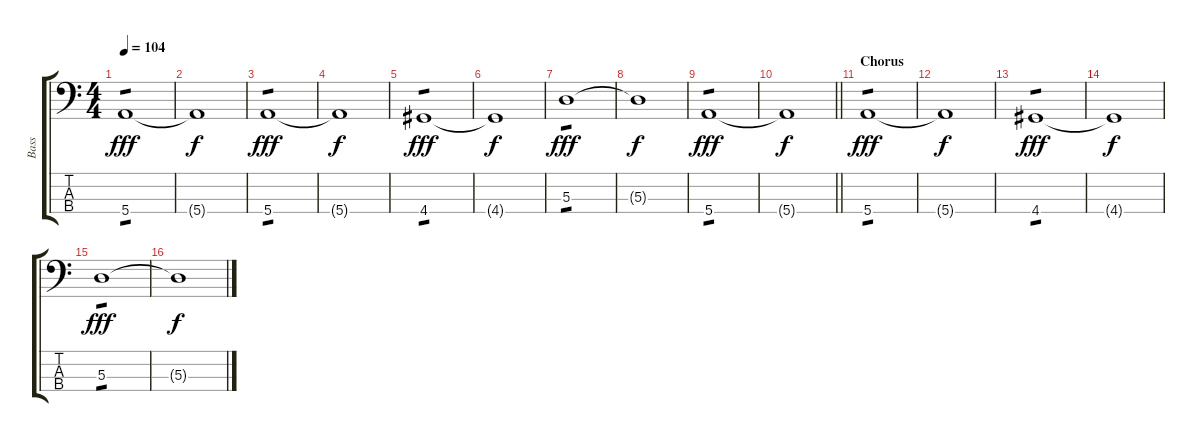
\track ("Bass" "Bass") {instrument electricbassfinger}
\staff {score tabs}
\tuning (G2 D2 A1 E1) {hide}
\ts (4 4)
\tempo 104
\clef f4
\ks c
5.4.1{tp 1 dy fff} |
5.4{t}.1{dy f} |
5.4.1{tp 1 dy fff} |
5.4{t}.1{dy f} |
4.4.1{tp 1 dy fff} |
4.4{t}.1{dy f} |
5.3.1{tp 1 dy fff} |
5.3{t}.1{dy f} |
5.4.1{tp 1 dy fff} |
\barLineRight lightlight
5.4{t}.1{dy f} |
\section ("" "Chorus")
5.4.1{tp 1 dy fff} |
5.4{t}.1{dy f} |
4.4.1{tp 1 dy fff} |
4.4{t}.1{dy f} |
5.3.1{tp 1 dy fff} |
5.3{t}.1{dy f}
